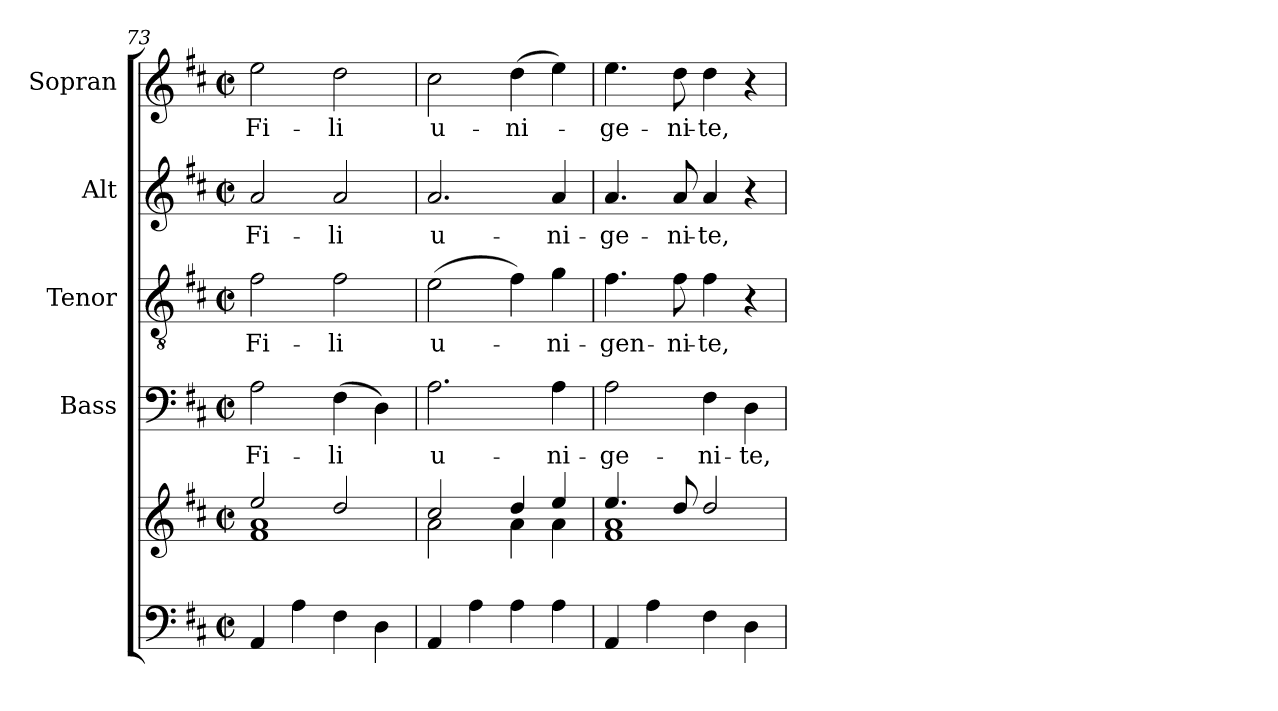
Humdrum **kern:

**kern	**kern	**kern	**text	**kern	**text	**kern	**text	**kern	**text
*part5	*part5	*part4	*part4	*part3	*part3	*part2	*part2	*part1	*part1
*staff6	*staff5	*staff4	*staff4	*staff3	*staff3	*staff2	*staff2	*staff1	*staff1
*	*	*I"Bass	*	*I"Tenor	*	*I"Alt	*	*I"Sopran	*
*	*	*I'B.	*	*I'T.	*	*I'A.	*	*I'S.	*
*clefF4	*clefG2	*clefF4	*	*clefGv2	*	*clefG2	*	*clefG2	*
*k[f#c#]	*k[f#c#]	*k[f#c#]	*	*k[f#c#]	*	*k[f#c#]	*	*k[f#c#]	*
*D:	*D:	*D:	*	*D:	*	*D:	*	*D:	*
*M2/2	*M2/2	*M2/2	*	*M2/2	*	*M2/2	*	*M2/2	*
*met(c|)	*met(c|)	*met(c|)	*	*met(c|)	*	*met(c|)	*	*met(c|)	*
=73	=73	=73	=73	=73	=73	=73	=73	=73	=73
*	*^	*	*	*	*	*	*	*	*
!	!	!	!	!LO:LY:b	!	!LO:LY:b	!	!LO:LY:b	!	!LO:LY:b
4AA/	2ee/	1f# 1a	2A\	Fi-	2f#\	Fi-	2a/	Fi-	2ee\	Fi-
4A\	.	.	.	.	.	.	.	.	.	.
!	!	!	!	!LO:LY:b	!	!LO:LY:b	!	!LO:LY:b	!	!LO:LY:b
4F#\	2dd/	.	(>4F#\	-li	2f#\	-li	2a/	-li	2dd\	-li
4D\	.	.	4D\)	.	.	.	.	.	.	.
=74	=74	=74	=74	=74	=74	=74	=74	=74	=74	=74
!	!	!	!	!LO:LY:b	!	!LO:LY:b	!	!LO:LY:b	!	!LO:LY:b
4AA/	2cc#/	2a\	2.A\	u-	(>2e\	u-	2.a/	u-	2cc#\	u-
4A\	.	.	.	.	.	.	.	.	.	.
!	!	!	!	!	!	!	!	!	!	!LO:LY:b
4A\	4dd/	4a\	.	.	4f#\)	.	.	.	(>4dd\	-ni-
!	!	!	!	!LO:LY:b	!	!LO:LY:b	!	!LO:LY:b	!	!
4A\	4ee/	4a\	4A\	-ni-	4g\	-ni-	4a/	-ni-	4ee\)	.
=75	=75	=75	=75	=75	=75	=75	=75	=75	=75	=75
!	!	!	!	!LO:LY:b	!	!LO:LY:b	!	!LO:LY:b	!	!LO:LY:b
4AA/	4.ee/	1f# 1a	2A\	-ge-	4.f#\	-gen-	4.a/	-ge-	4.ee\	-ge-
4A\	.	.	.	.	.	.	.	.	.	.
!	!	!	!	!	!	!LO:LY:b	!	!LO:LY:b	!	!LO:LY:b
.	8dd/	.	.	.	8f#\	-ni-	8a/	-ni-	8dd\	-ni-
!	!	!	!	!LO:LY:b	!	!LO:LY:b	!	!LO:LY:b	!	!LO:LY:b
4F#\	2dd/	.	4F#\	-ni-	4f#\	-te,	4a/	-te,	4dd\	-te,
!	!	!	!	!LO:LY:b	!	!	!	!	!	!
4D\	.	.	4D\	-te,	4r	.	4r	.	4r	.
*	*v	*v	*	*	*	*	*	*	*	*
=	=	=	=	=	=	=	=	=	=
*-	*-	*-	*-	*-	*-	*-	*-	*-	*-
